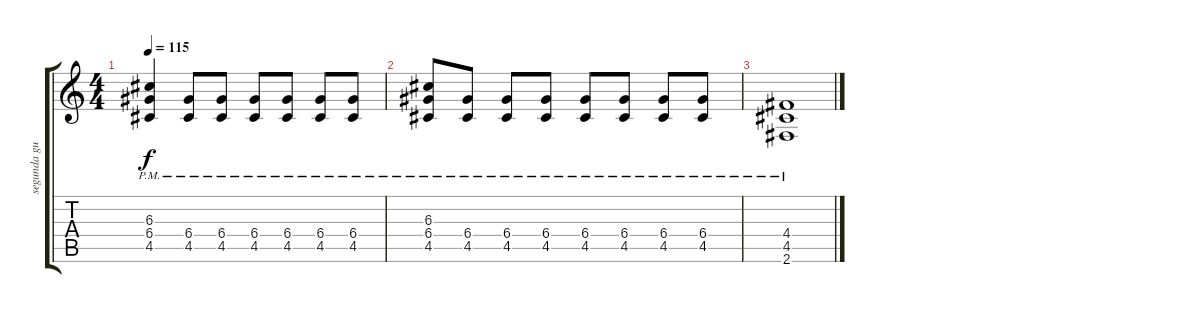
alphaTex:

\track ("segunda guitarra" "segunda gu") {instrument distortionguitar}
\staff {score tabs}
\tuning (E4 B3 G3 D3 A2 E2) {hide}
\ts (4 4)
\tempo 115
\clef g2
\ks c
(6.3{pm} 6.4{pm} 4.5{pm}).4{dy f} (6.4{pm} 4.5{pm}).8 (6.4{pm} 4.5{pm}).8 (6.4{pm} 4.5{pm}).8 (6.4{pm} 4.5{pm}).8 (6.4{pm} 4.5{pm}).8 (6.4{pm} 4.5{pm}).8 |
(6.3{pm} 6.4{pm} 4.5{pm}).8 (6.4{pm} 4.5{pm}).8 (6.4{pm} 4.5{pm}).8 (6.4{pm} 4.5{pm}).8 (6.4{pm} 4.5{pm}).8 (6.4{pm} 4.5{pm}).8 (6.4{pm} 4.5{pm}).8 (6.4{pm} 4.5{pm}).8 |
(4.4{pm} 4.5{pm} 2.6{pm}).1
